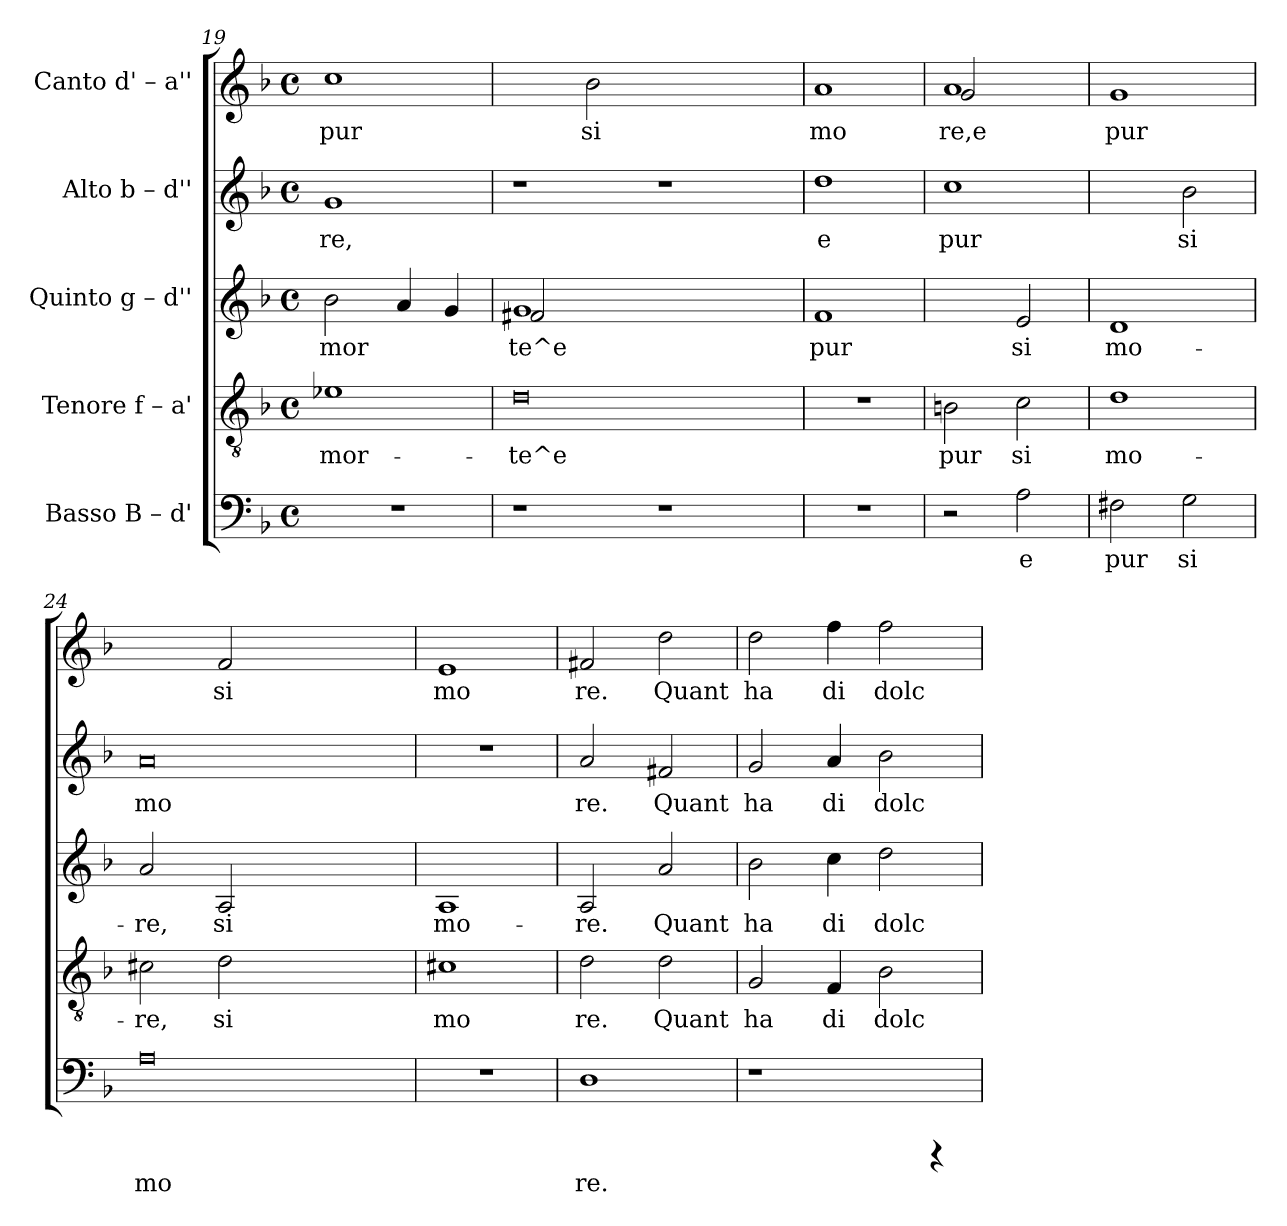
**kern	**text	**kern	**text	**kern	**text	**kern	**text	**kern	**text
*part5	*part5	*part4	*part4	*part3	*part3	*part2	*part2	*part1	*part1
*staff5	*staff5	*staff4	*staff4	*staff3	*staff3	*staff2	*staff2	*staff1	*staff1
*I"Basso  B – d'	*	*I"Tenore  f – a'	*	*I"Quinto  g – d''	*	*I"Alto  b – d''	*	*I"Canto  d' – a''	*
*clefF4	*	*clefGv2	*	*clefG2	*	*clefG2	*	*clefG2	*
*k[b-]	*	*k[b-]	*	*k[b-]	*	*k[b-]	*	*k[b-]	*
*F:	*	*F:	*	*F:	*	*F:	*	*F:	*
*M4/4	*	*M4/4	*	*M4/4	*	*M4/4	*	*M4/4	*
*met(c)	*	*met(c)	*	*met(c)	*	*met(c)	*	*met(c)	*
=19	=19	=19	=19	=19	=19	=19	=19	=19	=19
!	!	!	!LO:LY:b:rj	!	!LO:LY:b:rj	!	!LO:LY:b:rj	!	!LO:LY:b:rj
1r	.	1e-X	mor-	2b-\	mor-	1g	re,	1cc	pur
!	!	!	!	!	!LO:LY:b:rj	!	!	!	!
.	.	.	.	4a/	--	.	.	.	.
!	!	!	!	!	!LO:LY:b:rj	!	!	!	!
.	.	.	.	4g/	--	.	.	.	.
=20	=20	=20	=20	=20	=20	=20	=20	=20	=20
!	!	!	!LO:LY:b:rj	!	!LO:LY:b:rj	!	!	!	!
*	*	*	*	*^	*	*	*	*	*
1r	.	0d	-te^e	1g	2f#X/	-te^e	1r	.	2ryy	.
!	!	!	!	!	!	!	!	!	!	!LO:LY:b:rj
.	.	.	.	.	1ryy	.	.	.	2b-\	si
1r	.	.	.	1ryy	.	.	1r	.	1ryy	.
.	.	.	.	.	2ryy	.	.	.	.	.
=21	=21	=21	=21	=21	=21	=21	=21	=21	=21	=21
!	!	!	!	!	!	!LO:LY:b:rj	!	!LO:LY:b:rj	!	!LO:LY:b:rj
*	*	*	*	*v	*v	*	*	*	*	*
1r	.	1r	.	1f	pur	1dd	e	1a	mo
=22	=22	=22	=22	=22	=22	=22	=22	=22	=22
!	!	!	!LO:LY:b:rj	!	!	!	!LO:LY:b:rj	!	!LO:LY:b:rj
*	*	*	*	*	*	*	*	*^	*
2r	.	2Bn\	pur	2ryy	.	1cc	pur	1a	2g/	re,e
!	!LO:LY:b:cj	!	!LO:LY:b:rj	!	!LO:LY:b:rj	!	!	!	!	!
2A\	e	2c\	si	2e/	si	.	.	.	2ryy	.
=23	=23	=23	=23	=23	=23	=23	=23	=23	=23	=23
!	!LO:LY:b:cj	!	!LO:LY:b:rj	!	!LO:LY:b:rj	!	!	!	!	!LO:LY:b:rj
*	*	*	*	*	*	*	*	*v	*v	*
2F#X\	pur	1d	mo-	1d	mo-	2ryy	.	1g	pur
!	!LO:LY:b:cj	!	!	!	!	!	!LO:LY:b:rj	!	!
2G\	si	.	.	.	.	2b-\	si	.	.
!!LO:LB:g=z
=24	=24	=24	=24	=24	=24	=24	=24	=24	=24
!	!LO:LY:b:cj	!	!LO:LY:b:rj	!	!LO:LY:b:rj	!	!LO:LY:b:rj	!	!
0A	mo	2c#X\	-re,	2a/	-re,	0a	mo	2ryy	.
!	!	!	!LO:LY:b:rj	!	!LO:LY:b:rj	!	!	!	!LO:LY:b:rj
.	.	2d\	si	2A/	si	.	.	2f/	si
.	.	1ryy	.	1ryy	.	.	.	1ryy	.
=25	=25	=25	=25	=25	=25	=25	=25	=25	=25
!	!	!	!LO:LY:b:rj	!	!LO:LY:b:rj	!	!	!	!LO:LY:b:rj
1r	.	1c#X	mo	1A	mo-	1r	.	1e	mo
=26	=26	=26	=26	=26	=26	=26	=26	=26	=26
!	!LO:LY:b:cj	!	!LO:LY:b:rj	!	!LO:LY:b:rj	!	!LO:LY:b:rj	!	!LO:LY:b:rj
1D	re.	2d\	re.	2A/	-re.	2a/	re.	2f#X/	re.
!	!	!	!LO:LY:b:rj	!	!LO:LY:b:rj	!	!LO:LY:b:rj	!	!LO:LY:b:rj
.	.	2d\	Quant	2a/	Quant	2f#X/	Quant	2dd\	Quant
=27	=27	=27	=27	=27	=27	=27	=27	=27	=27
!	!	!	!LO:LY:b:rj	!	!LO:LY:b:rj	!	!LO:LY:b:rj	!	!LO:LY:b:rj
1r	.	2G/	ha	2b-\	ha	2g/	ha	2dd\	ha
!	!	!	!LO:LY:b:rj	!	!LO:LY:b:rj	!	!LO:LY:b:rj	!	!LO:LY:b:rj
.	.	4F/	di	4cc\	di	4a/	di	4ff\	di
!	!	!	!LO:LY:b:rj	!	!LO:LY:b:rj	!	!LO:LY:b:rj	!	!LO:LY:b:rj
.	.	2B-\	dolc	2dd\	dolc	2b-\	dolc	2ff\	dolc
4rCCC	.	.	.	.	.	.	.	.	.
=	=	=	=	=	=	=	=	=	=
*-	*-	*-	*-	*-	*-	*-	*-	*-	*-
